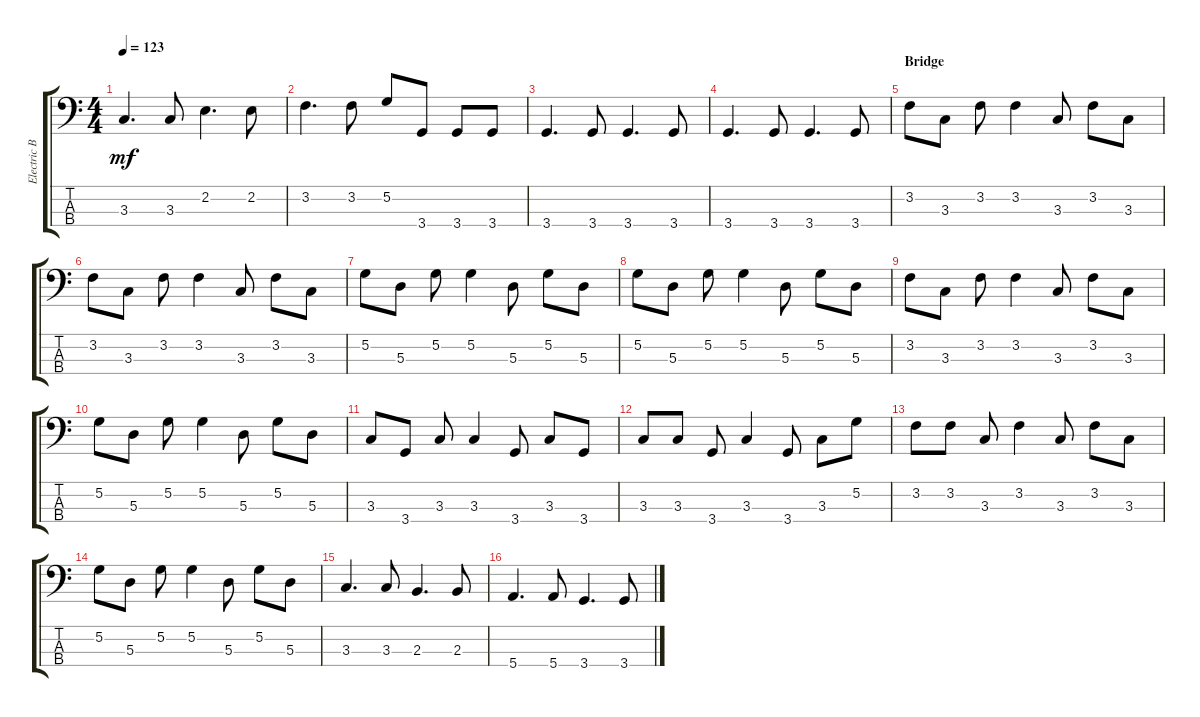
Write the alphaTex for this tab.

\track ("Electric Bass" "Electric B") {instrument electricbassfinger}
\staff {score tabs}
\tuning (G2 D2 A1 E1) {hide}
\ts (4 4)
\tempo 123
\clef f4
\ks c
3.3.4{d dy mf} 3.3.8 2.2.4{d} 2.2.8 |
3.2.4{d} 3.2.8 5.2.8 3.4.8 3.4.8 3.4.8 |
3.4.4{d} 3.4.8 3.4.4{d} 3.4.8 |
3.4.4{d} 3.4.8 3.4.4{d} 3.4.8 |
\section ("" "Bridge")
3.2.8 3.3.8 3.2.8 3.2.4 3.3.8 3.2.8 3.3.8 |
3.2.8 3.3.8 3.2.8 3.2.4 3.3.8 3.2.8 3.3.8 |
5.2.8 5.3.8 5.2.8 5.2.4 5.3.8 5.2.8 5.3.8 |
5.2.8 5.3.8 5.2.8 5.2.4 5.3.8 5.2.8 5.3.8 |
3.2.8 3.3.8 3.2.8 3.2.4 3.3.8 3.2.8 3.3.8 |
5.2.8 5.3.8 5.2.8 5.2.4 5.3.8 5.2.8 5.3.8 |
3.3.8 3.4.8 3.3.8 3.3.4 3.4.8 3.3.8 3.4.8 |
3.3.8 3.3.8 3.4.8 3.3.4 3.4.8 3.3.8 5.2.8 |
3.2.8 3.2.8 3.3.8 3.2.4 3.3.8 3.2.8 3.3.8 |
5.2.8 5.3.8 5.2.8 5.2.4 5.3.8 5.2.8 5.3.8 |
3.3.4{d} 3.3.8 2.3.4{d} 2.3.8 |
5.4.4{d} 5.4.8 3.4.4{d} 3.4.8
